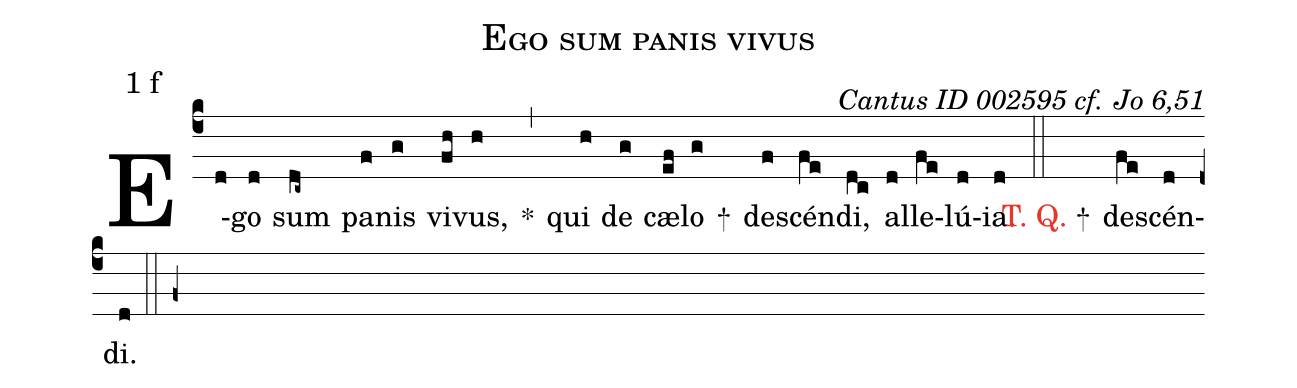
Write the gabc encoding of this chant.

name: Ego sum panis vivus;
mode: 1;
mode-differentia: f;
commentary: Cantus ID 002595 cf. Jo 6,51;
%%
(c4)

E(d)go(d) sum(dc~) pa(f)nis(g) vi(fh)vus,(h) *(,) qui(h) de(g) cæ(ef)lo(g) +() de(f)scén(fe)di,(dc) al(d)le(fe)lú(d)ia.(d)

(::)

<c>T. Q.</c> +() de(fe)scén(d)di.(d)

(::)

(f+)
